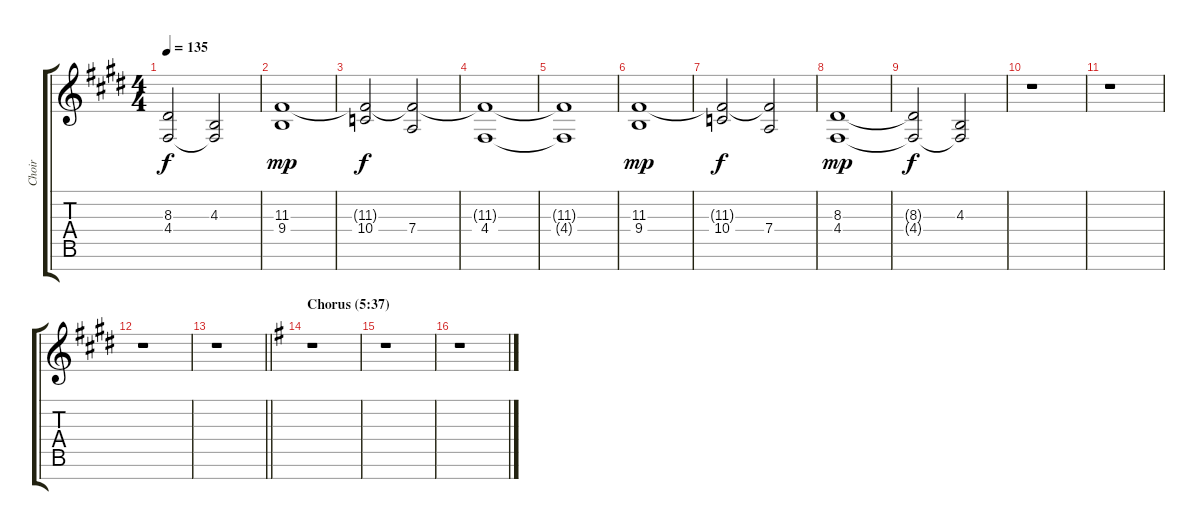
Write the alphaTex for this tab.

\track ("Choir" "Choir") {instrument choiraahs}
\staff {score tabs}
\tuning (E4 B3 G3 D3 A2 E2 B1) {hide}
\ts (4 4)
\tempo 135
\clef g2
\ks c#minor
(8.3{t} 4.4{t}).2{dy f} (4.3 4.4{t}).2 |
(11.3 9.4).1{dy mp} |
(11.3{t} 10.4).2{dy f} (11.3{t} 7.4).2 |
(11.3{t} 4.4).1 |
(11.3{t} 4.4{t}).1 |
(11.3 9.4).1{dy mp} |
(11.3{t} 10.4).2{dy f} (11.3{t} 7.4).2 |
(8.3 4.4).1{dy mp} |
(8.3{t} 4.4{t}).2{dy f} (4.3 4.4{t}).2 |
r.1 |
r.1 |
r.1 |
\barLineRight lightlight
r.1 |
\section ("" "Chorus (5:37)")
\ks eminor
r.1 |
r.1 |
r.1
